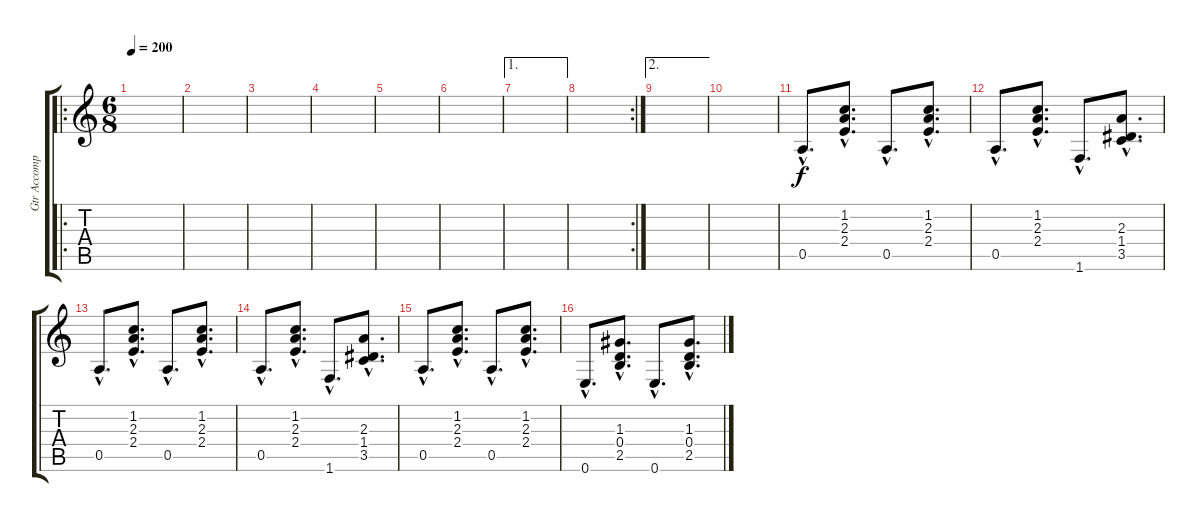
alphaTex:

\track ("Gtr Accomp" "Gtr Accomp") {instrument acousticguitarnylon}
\staff {score tabs}
\tuning (E4 B3 G3 D3 A2 E2) {hide}
\ro
\ts (6 8)
\tempo 200
\clef g2
\ks c
|
|
|
|
|
|
\ae 1
|
\rc 2
|
\ae 2
|
|
0.5{hac}.8{d} (1.2{hac} 2.3{hac} 2.4{hac}).8{d} 0.5{hac}.8{d} (1.2{hac} 2.3{hac} 2.4{hac}).8{d} |
0.5{hac}.8{d} (1.2{hac} 2.3{hac} 2.4{hac}).8{d} 1.6{hac}.8{d} (2.3{hac} 1.4{hac} 3.5{hac}).8{d} |
0.5{hac}.8{d} (1.2{hac} 2.3{hac} 2.4{hac}).8{d} 0.5{hac}.8{d} (1.2{hac} 2.3{hac} 2.4{hac}).8{d} |
0.5{hac}.8{d} (1.2{hac} 2.3{hac} 2.4{hac}).8{d} 1.6{hac}.8{d} (2.3{hac} 1.4{hac} 3.5{hac}).8{d} |
0.5{hac}.8{d} (1.2{hac} 2.3{hac} 2.4{hac}).8{d} 0.5{hac}.8{d} (1.2{hac} 2.3{hac} 2.4{hac}).8{d} |
0.6{hac}.8{d} (1.3{hac} 0.4{hac} 2.5{hac}).8{d} 0.6{hac}.8{d} (1.3{hac} 0.4{hac} 2.5{hac}).8{d}
